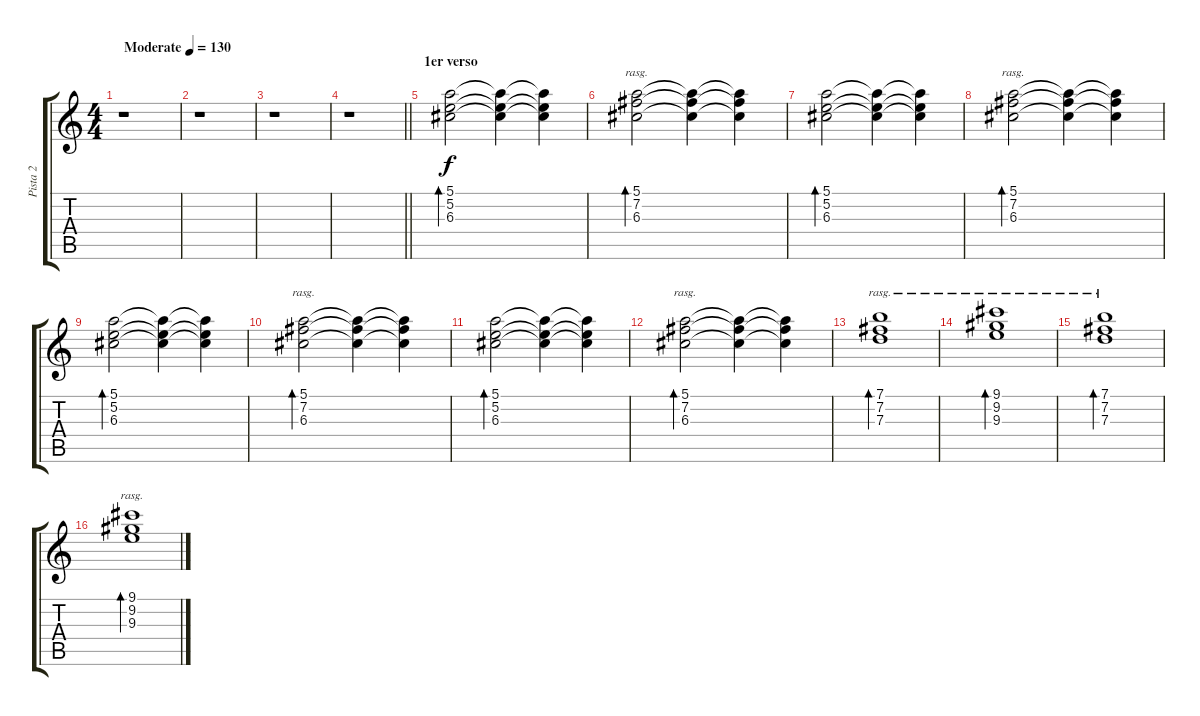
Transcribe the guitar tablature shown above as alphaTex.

\track ("Pista 2" "Pista 2") {instrument electricguitarclean}
\staff {score tabs}
\tuning (E4 B3 G3 D3 A2 E2) {hide}
\ts (4 4)
\tempo (130 "Moderate")
\clef g2
\ks c
r.1{dy f instrument electricguitarclean} |
r.1 |
r.1 |
\barLineRight lightlight
r.1 |
\section ("" "1er verso")
(5.1 5.2 6.3).2{bd 480} (5.1{t} 5.2{t} 6.3{t}).4 (5.1{t} 5.2{t} 6.3{t}).4 |
(5.1 7.2 6.3).2{bd 480 rasg ii} (5.1{t} 7.2{t} 6.3{t}).4 (5.1{t} 7.2{t} 6.3{t}).4 |
(5.1 5.2 6.3).2{bd 480} (5.1{t} 5.2{t} 6.3{t}).4 (5.1{t} 5.2{t} 6.3{t}).4 |
(5.1 7.2 6.3).2{bd 480 rasg ii} (5.1{t} 7.2{t} 6.3{t}).4 (5.1{t} 7.2{t} 6.3{t}).4 |
(5.1 5.2 6.3).2{bd 480} (5.1{t} 5.2{t} 6.3{t}).4 (5.1{t} 5.2{t} 6.3{t}).4 |
(5.1 7.2 6.3).2{bd 480 rasg ii} (5.1{t} 7.2{t} 6.3{t}).4 (5.1{t} 7.2{t} 6.3{t}).4 |
(5.1 5.2 6.3).2{bd 480} (5.1{t} 5.2{t} 6.3{t}).4 (5.1{t} 5.2{t} 6.3{t}).4 |
(5.1 7.2 6.3).2{bd 480 rasg ii} (5.1{t} 7.2{t} 6.3{t}).4 (5.1{t} 7.2{t} 6.3{t}).4 |
(7.1 7.2 7.3).1{bd 480 rasg ii} |
(9.1 9.2 9.3).1{bd 480 rasg ii} |
(7.1 7.2 7.3).1{bd 480 rasg ii} |
(9.1 9.2 9.3).1{bd 480 rasg ii}
